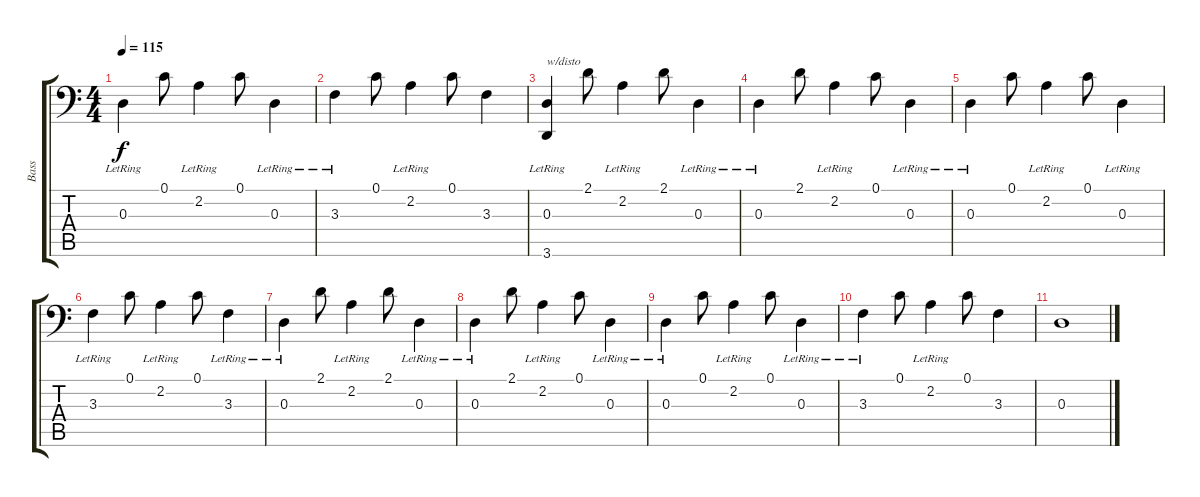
\track ("Bass" "Bass") {instrument electricbassfinger}
\staff {score tabs}
\tuning (C3 G2 D2 A1 E1 B0) {hide}
\ts (4 4)
\tempo 115
\clef f4
\ks c
0.3{lr}.4{dy f} 0.1.8 2.2{lr}.4 0.1.8 0.3{lr}.4 |
3.3{lr}.4 0.1.8 2.2{lr}.4 0.1.8 3.3.4 |
(0.3{lr} 3.6{lr}).4{txt "w/disto"} 2.1.8 2.2{lr}.4 2.1.8 0.3{lr}.4 |
0.3{lr}.4 2.1.8 2.2{lr}.4 0.1.8 0.3{lr}.4 |
0.3{lr}.4 0.1.8 2.2{lr}.4 0.1.8 0.3{lr}.4 |
3.3{lr}.4 0.1.8 2.2{lr}.4 0.1.8 3.3{lr}.4 |
0.3{lr}.4 2.1.8 2.2{lr}.4 2.1.8 0.3{lr}.4 |
0.3{lr}.4 2.1.8 2.2{lr}.4 0.1.8 0.3{lr}.4 |
0.3{lr}.4 0.1.8 2.2{lr}.4 0.1.8 0.3{lr}.4 |
3.3{lr}.4 0.1.8 2.2{lr}.4 0.1.8 3.3.4 |
0.3.1
